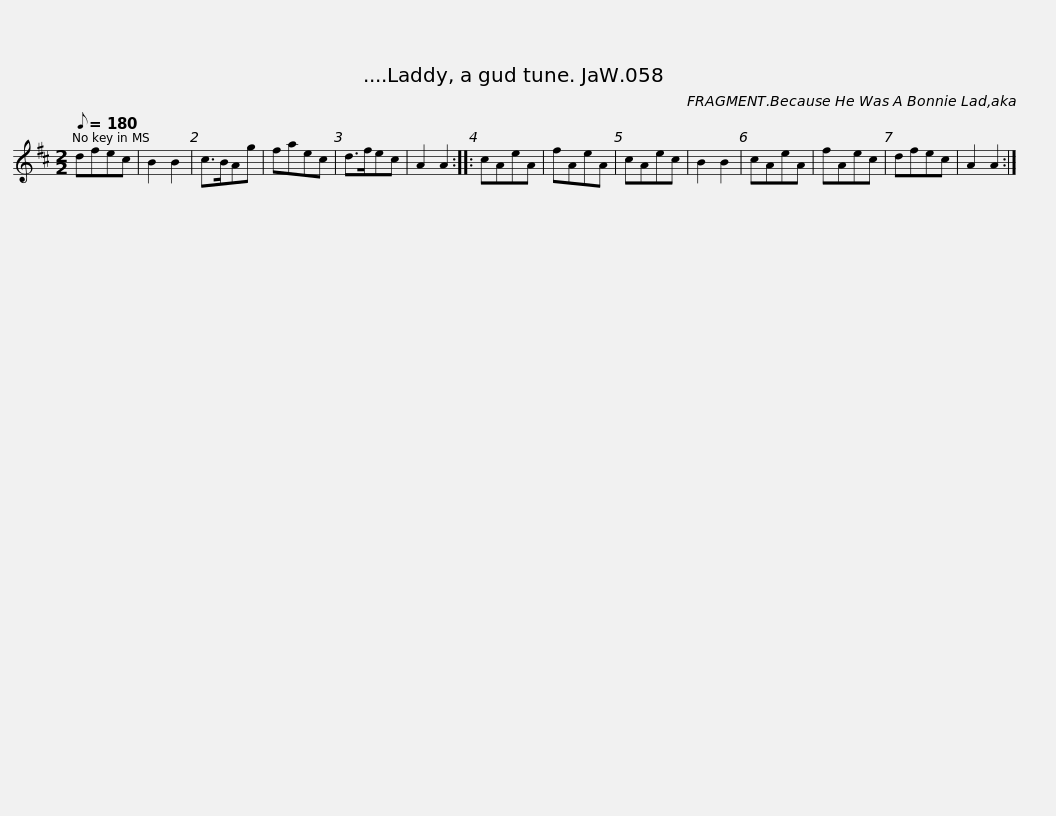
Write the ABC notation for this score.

X:1
L:1/8
Q:1/8=180
M:2/2
I:linebreak $
K:D
V:1 treble
V:1
 dfec | B2 B2 |$ c>BAg | faec | d>fec | %5
 A2 A2 ::$ cAeA | fAeA | cAec | B2 B2 |$ %10
 cAeA | fAec | dfec | A2 A2 :| %14
